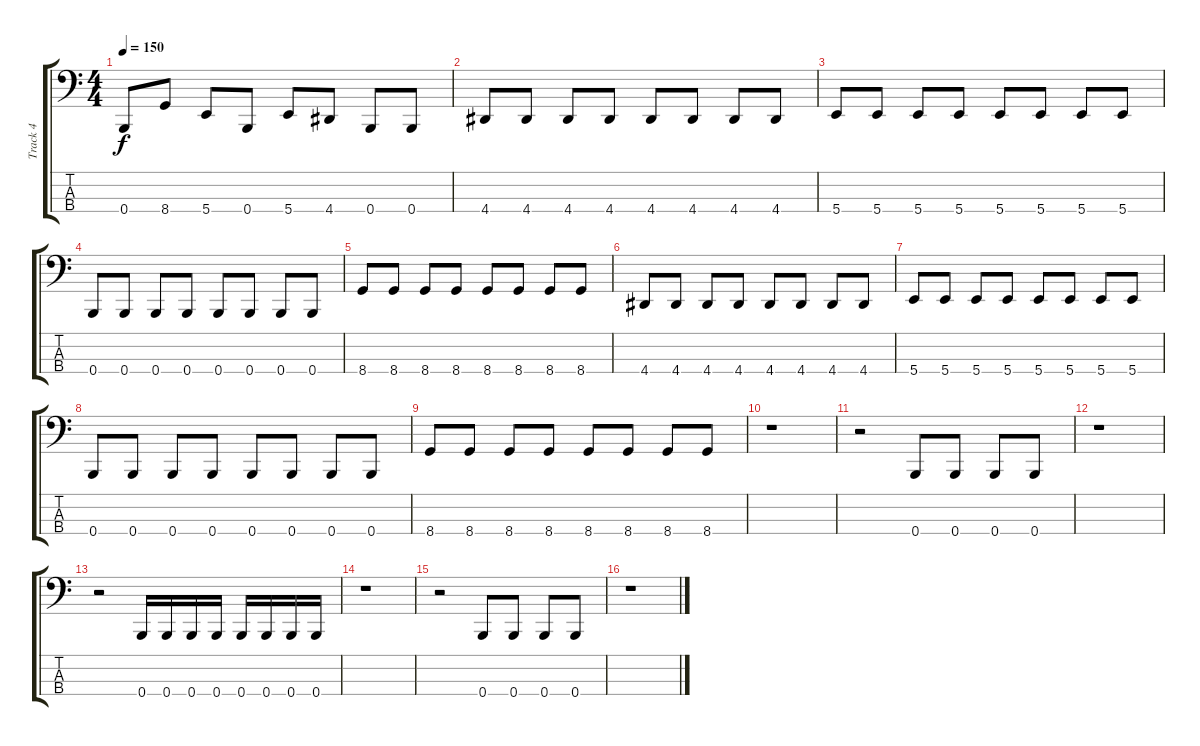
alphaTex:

\track ("Track 4" "Track 4") {instrument electricbasspick}
\staff {score tabs}
\tuning (E2 B1 Gb1 B0) {hide}
\ts (4 4)
\tempo 150
\clef f4
\ks c
0.4.8{dy f} 8.4.8 5.4.8 0.4.8 5.4.8 4.4.8 0.4.8 0.4.8 |
4.4.8 4.4.8 4.4.8 4.4.8 4.4.8 4.4.8 4.4.8 4.4.8 |
5.4.8 5.4.8 5.4.8 5.4.8 5.4.8 5.4.8 5.4.8 5.4.8 |
0.4.8 0.4.8 0.4.8 0.4.8 0.4.8 0.4.8 0.4.8 0.4.8 |
8.4.8 8.4.8 8.4.8 8.4.8 8.4.8 8.4.8 8.4.8 8.4.8 |
4.4.8 4.4.8 4.4.8 4.4.8 4.4.8 4.4.8 4.4.8 4.4.8 |
5.4.8 5.4.8 5.4.8 5.4.8 5.4.8 5.4.8 5.4.8 5.4.8 |
0.4.8 0.4.8 0.4.8 0.4.8 0.4.8 0.4.8 0.4.8 0.4.8 |
8.4.8 8.4.8 8.4.8 8.4.8 8.4.8 8.4.8 8.4.8 8.4.8 |
r.1 |
r.2 0.4.8 0.4.8 0.4.8 0.4.8 |
r.1 |
r.2 0.4.16 0.4.16 0.4.16 0.4.16 0.4.16 0.4.16 0.4.16 0.4.16 |
r.1 |
r.2 0.4.8 0.4.8 0.4.8 0.4.8 |
r.1
